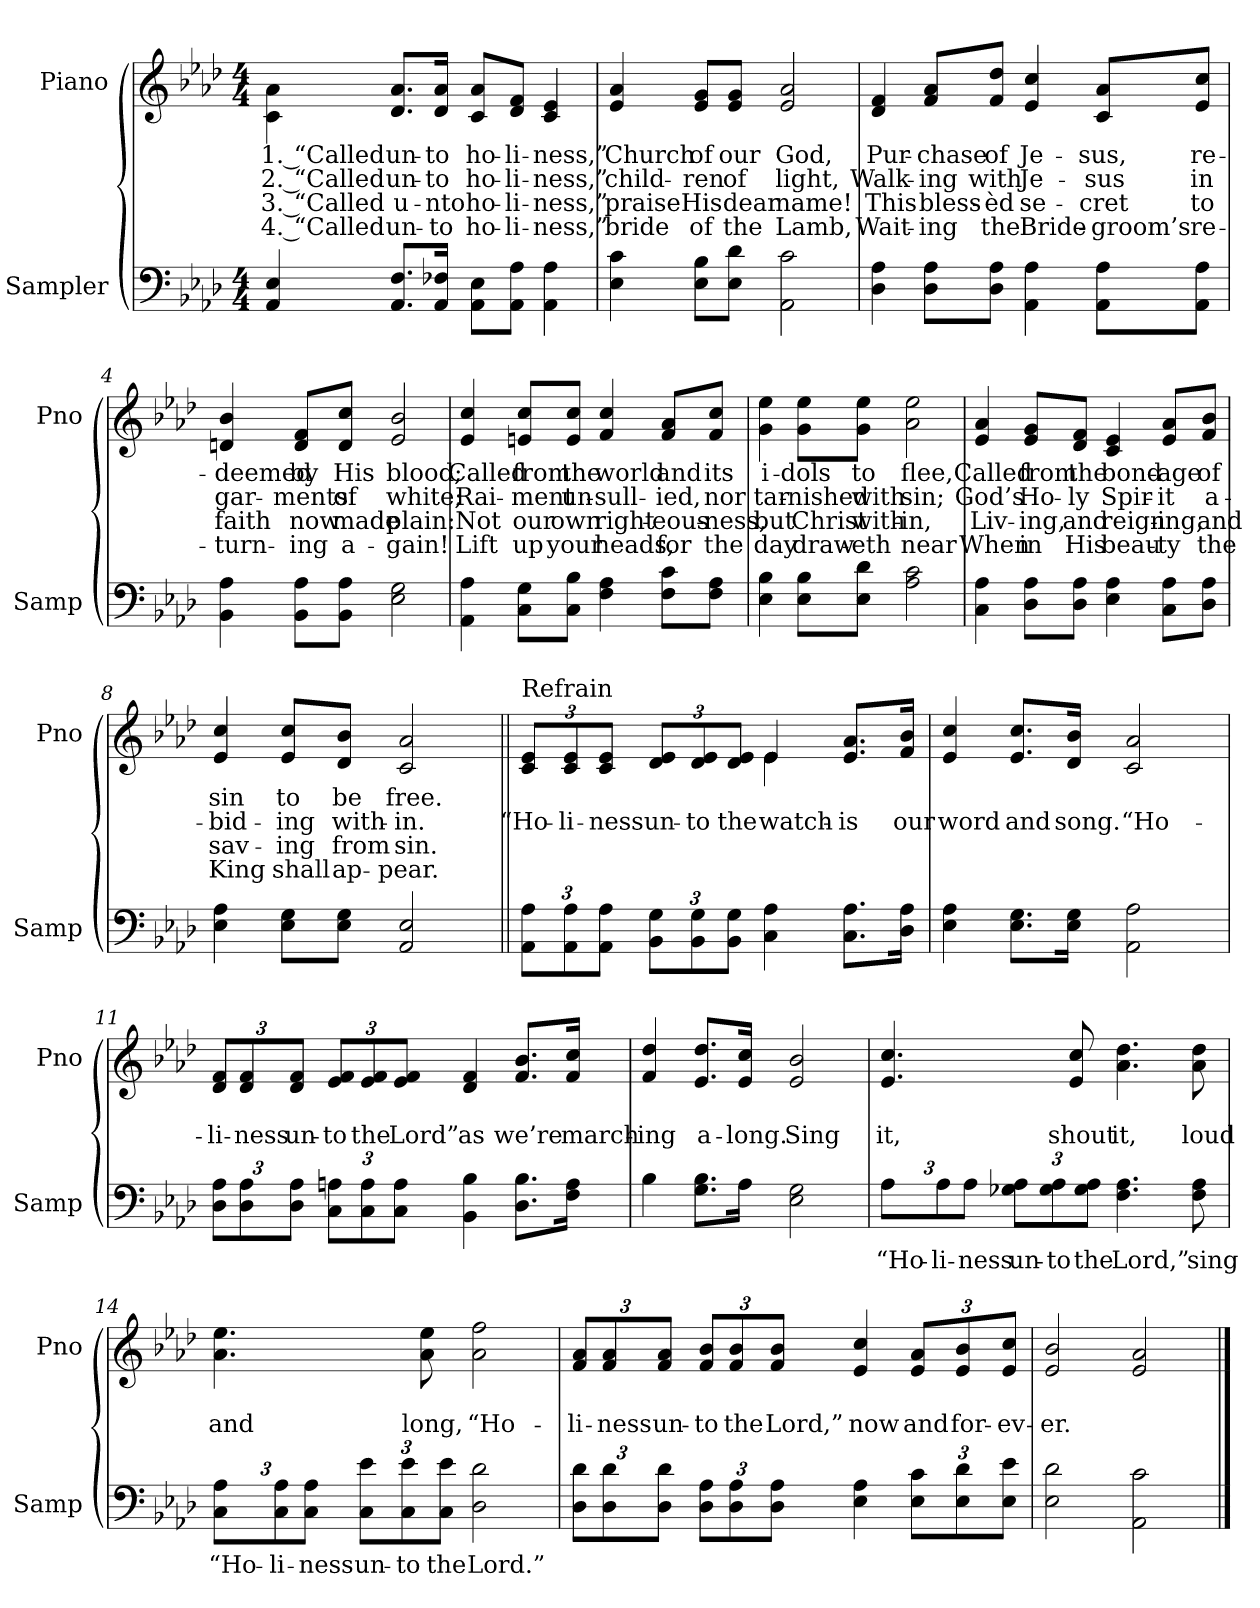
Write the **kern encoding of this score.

**kern	**text	**kern	**text	**text	**text	**text
*part2	*part2	*part1	*part1	*part1	*part1	*part1
*staff2	*staff2	*staff1	*staff1	*staff1	*staff1	*staff1
*I"Sampler	*	*I"Piano	*	*	*	*
*I'Samp	*	*I'Pno	*	*	*	*
*clefF4	*	*clefG2	*	*	*	*
*k[b-e-a-d-]	*	*k[b-e-a-d-]	*	*	*	*
*A-:	*	*A-:	*	*	*	*
*M4/4	*	*M4/4	*	*	*	*
=1	=1	=1	=1	=1	=1	=1
4AA- 4E-	.	4c\ 4a-\	1. “Called	2. “Called	3. “Called	4. “Called
8.AA-/ 8.F/L	.	8.d-/ 8.a-/L	un-	un-	u-	un-
16AA-/ 16F-X/Jk	.	16d-/ 16a-/Jk	-to	-to	-nto	-to
8AA-\ 8E-\L	.	8c/ 8a-/L	ho-	ho-	ho-	ho-
8AA-\ 8A-\J	.	8d-/ 8f/J	-li-	-li-	-li-	-li-
4AA- 4A-	.	4c 4e-	-ness,”	-ness,”	-ness,”	-ness,”
=2	=2	=2	=2	=2	=2	=2
4E- 4c	.	4e- 4a-	Church	child-	praise	bride
8E-\ 8B-\L	.	8e-/ 8g/L	of	-ren	His	of
8E-\ 8d-\J	.	8e-/ 8g/J	our	of	dear	the
2AA- 2c	.	2e- 2a-	God,	light,	name!	Lamb,
=3	=3	=3	=3	=3	=3	=3
4D- 4A-	.	4d- 4f	Pur-	Walk-	This	Wait-
8D-\ 8A-\L	.	8f/ 8a-/L	-chase	-ing	bless-	-ing
8D-\ 8A-\J	.	8f/ 8dd-/J	of	with	-èd	the
4AA- 4A-	.	4e- 4cc	Je-	Je-	se-	Bride-
8AA-\ 8A-\L	.	8c/ 8a-/L	-sus,	-sus	-cret	-groom’s
8AA-\ 8A-\J	.	8e-/ 8cc/J	re-	in	to	re-
=4	=4	=4	=4	=4	=4	=4
4BB- 4A-	.	4dn 4b-	-deemed	gar-	faith	-turn-
8BB-\ 8A-\L	.	8d/ 8f/L	by	-ments	now	-ing
8BB-\ 8A-\J	.	8d/ 8cc/J	His	of	made	a-
2E- 2G	.	2e- 2b-	blood;	white;	plain:	-gain!
=5	=5	=5	=5	=5	=5	=5
4AA- 4A-	.	4e- 4cc	Called	Rai-	Not	Lift
8C\ 8G\L	.	8en/ 8cc/L	from	-ment	our	up
8C\ 8B-\J	.	8e/ 8cc/J	the	un-	own	your
4F 4A-	.	4f 4cc	world	-sull-	right-	heads,
8F\ 8c\L	.	8f/ 8a-/L	and	-ied,	-eous-	for
8F\ 8A-\J	.	8f/ 8cc/J	its	nor	-ness,	the
=6	=6	=6	=6	=6	=6	=6
4E- 4B-	.	4g 4ee-	i-	tar-	but	day
8E-\ 8B-\L	.	8g\ 8ee-\L	-dols	-nished	Christ	draw-
8E-\ 8d-\J	.	8g\ 8ee-\J	to	with	with-	-eth
2A- 2c	.	2a- 2ee-	flee,	sin;	-in,	near
=7	=7	=7	=7	=7	=7	=7
4C 4A-	.	4e- 4a-	Called	God’s	Liv-	When
8D-\ 8A-\L	.	8e-/ 8g/L	from	Ho-	-ing,	in
8D-\ 8A-\J	.	8d-/ 8f/J	the	-ly	and	His
4E- 4A-	.	4c 4e-	bond-	Spir-	reign-	beau-
8C\ 8A-\L	.	8e-/ 8a-/L	-age	-it	-ing,	-ty
8D-\ 8A-\J	.	8f/ 8b-/J	of	a-	and	the
=8	=8	=8	=8	=8	=8	=8
4E- 4A-	.	4e- 4cc	sin	-bid-	sav-	King
8E-\ 8G\L	.	8e-/ 8cc/L	to	-ing	-ing	shall
8E-\ 8G\J	.	8d-/ 8b-/J	be	with-	from	ap-
2AA- 2E-	.	2c 2a-	free.	-in.	sin.	-pear.
=9||	=9||	=9||	=9||	=9||	=9||	=9||
*	*	*^	*	*	*	*
!	!	!LO:TX:t=Refrain	!	!	!	!	!
12AA-\ 12A-\L	.	12c/ 12e-/L	2ryy	.	“Ho-	.	.
12AA-\ 12A-\	.	12c/ 12e-/	.	.	-li-	.	.
12AA-\ 12A-\J	.	12c/ 12e-/J	.	.	-ness	.	.
12BB-\ 12G\L	.	12d-/ 12e-/L	.	.	un-	.	.
12BB-\ 12G\	.	12d-/ 12e-/	.	.	-to	.	.
12BB-\ 12G\J	.	12d-/ 12e-/J	.	.	the	.	.
4C 4A-	.	4e-/	4e-	.	watch-	.	.
8.C\ 8.A-\L	.	8.e-/ 8.a-/L	4ryy	.	is	.	.
16D-\ 16A-\Jk	.	16f/ 16b-/Jk	.	.	our	.	.
*	*	*v	*v	*	*	*	*
=10	=10	=10	=10	=10	=10	=10
4E- 4A-	.	4e- 4cc	.	-word	.	.
8.E-\ 8.G\L	.	8.e-/ 8.cc/L	.	and	.	.
16E-\ 16G\Jk	.	16d-/ 16b-/Jk	.	song.	.	.
2AA- 2A-	.	2c 2a-	.	“Ho-	.	.
=11	=11	=11	=11	=11	=11	=11
12D-\ 12A-\L	.	12d-/ 12f/L	.	-li-	.	.
12D-\ 12A-\	.	12d-/ 12f/	.	-ness	.	.
12D-\ 12A-\J	.	12d-/ 12f/J	.	un-	.	.
12C\ 12An\L	.	12e-/ 12f/L	.	-to	.	.
12C\ 12A\	.	12e-/ 12f/	.	the	.	.
12C\ 12A\J	.	12e-/ 12f/J	.	Lord”	.	.
4BB- 4B-	.	4d- 4f	.	as	.	.
8.D-\ 8.B-\L	.	8.f/ 8.b-/L	.	we’re	.	.
16F\ 16A\Jk	.	16f/ 16cc/Jk	.	march-	.	.
=12	=12	=12	=12	=12	=12	=12
4B-	.	4f 4dd-	.	-ing	.	.
8.G\ 8.B-\L	.	8.e-/ 8.dd-/L	.	a-	.	.
16A-\Jk	.	16e-/ 16cc/Jk	.	-long.	.	.
2E- 2G	.	2e- 2b-	.	Sing	.	.
=13	=13	=13	=13	=13	=13	=13
12A-\L	“Ho-	4.e- 4.cc	.	it,	.	.
12A-\	-li-	.	.	.	.	.
12A-\J	-ness	.	.	.	.	.
12G-X\ 12A-\L	un-	.	.	.	.	.
12G-\ 12A-\	-to	.	.	.	.	.
.	.	8e- 8cc	.	shout	.	.
12G-\ 12A-\J	the	.	.	.	.	.
4.F 4.A-	Lord,”	4.a- 4.dd-	.	it,	.	.
8F 8A-	sing	8a- 8dd-	.	loud	.	.
=14	=14	=14	=14	=14	=14	=14
12C\ 12A-\L	“Ho-	4.a- 4.ee-	.	and	.	.
12C\ 12A-\	-li-	.	.	.	.	.
12C\ 12A-\J	-ness	.	.	.	.	.
12C\ 12e-\L	un-	.	.	.	.	.
12C\ 12e-\	-to	.	.	.	.	.
.	.	8a- 8ee-	.	long,	.	.
12C\ 12e-\J	the	.	.	.	.	.
2D- 2d-	Lord.”	2a- 2ff	.	“Ho-	.	.
=15	=15	=15	=15	=15	=15	=15
12D-\ 12d-\L	.	12f/ 12a-/L	.	-li-	.	.
12D-\ 12d-\	.	12f/ 12a-/	.	-ness	.	.
12D-\ 12d-\J	.	12f/ 12a-/J	.	un-	.	.
12D-\ 12A-\L	.	12f/ 12b-/L	.	-to	.	.
12D-\ 12A-\	.	12f/ 12b-/	.	the	.	.
12D-\ 12A-\J	.	12f/ 12b-/J	.	Lord,”	.	.
4E- 4A-	.	4e- 4cc	.	now	.	.
12E-\ 12c\L	.	12e-/ 12a-/L	.	and	.	.
12E-\ 12d-\	.	12e-/ 12b-/	.	for-	.	.
12E-\ 12e-\J	.	12e-/ 12cc/J	.	-ev-	.	.
=16	=16	=16	=16	=16	=16	=16
2E- 2d-	.	2e- 2b-	.	-er.	.	.
2AA- 2c	.	2e- 2a-	.	.	.	.
==	==	==	==	==	==	==
*-	*-	*-	*-	*-	*-	*-
